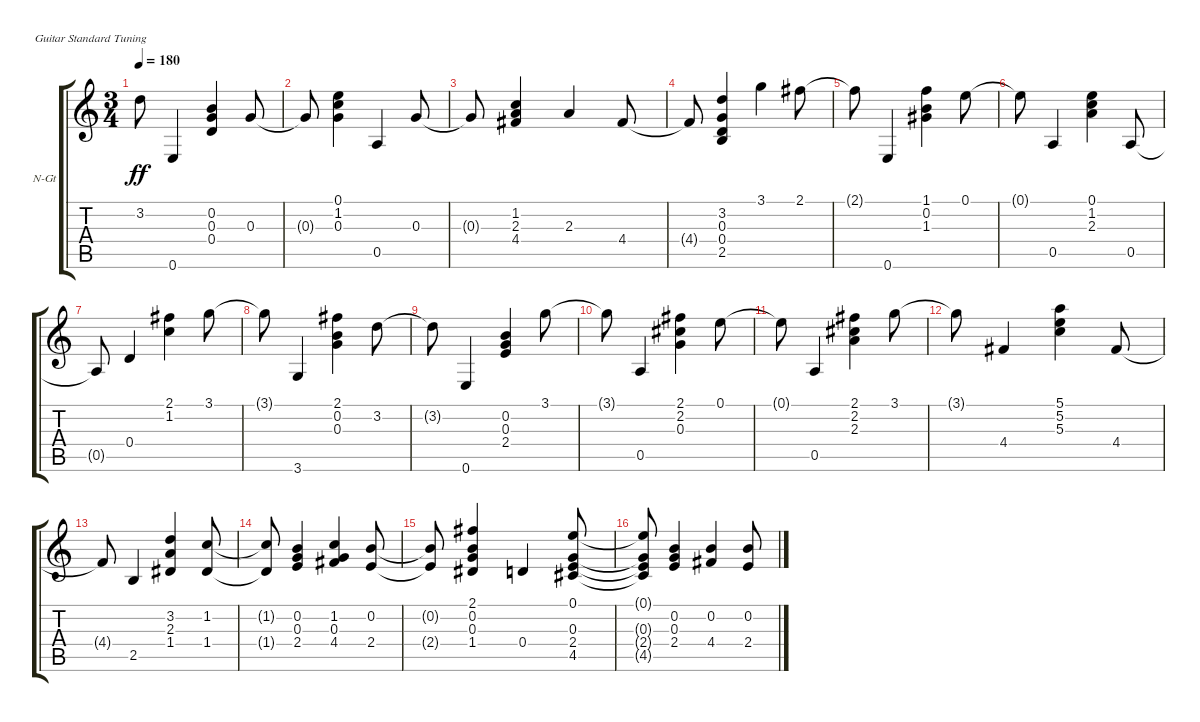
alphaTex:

\bracketExtendMode groupsimilarinstruments
\firstSystemTrackNameOrientation horizontal
\otherSystemsTrackNameOrientation horizontal
\track ("Track 1" "N-Gt") {instrument acousticguitarnylon}
\staff {score tabs}
\tuning (E4 B3 G3 D3 A2 E2)
\ts (3 4)
\tempo 180
\clef g2
\ks c
3.2{t}.8{dy ff} 0.6.4 (0.2 0.3 0.4).4 0.3.8 |
0.3{t}.8 (0.1 1.2 0.3).4 0.5.4 0.3.8 |
0.3{t}.8 (1.2 2.3 4.4).4 2.3.4 4.4.8 |
4.4{t}.8 (3.2 0.3 0.4 2.5).4 3.1.4 2.1.8 |
2.1{t}.8 0.6.4 (1.1 0.2 1.3).4 0.1.8 |
0.1{t}.8 0.5.4 (0.1 1.2 2.3).4 0.5.8 |
0.5{t}.8 0.4.4 (2.1 1.2).4 3.1.8 |
3.1{t}.8 3.6.4 (2.1 0.2 0.3).4 3.2.8 |
3.2{t}.8 0.6.4 (0.2 0.3 2.4).4 3.1.8 |
3.1{t}.8 0.5.4 (2.1 2.2 0.3).4 0.1.8 |
0.1{t}.8 0.5.4 (2.1 2.2 2.3).4 3.1.8 |
3.1{t}.8 4.4.4 (5.1 5.2 5.3).4 4.4.8 |
4.4{t}.8 2.5.4 (3.2 2.3 1.4).4 (1.2 1.4).8 |
(1.2{t} 1.4{t}).8 (0.2 0.3 2.4).4 (1.2 0.3 4.4).4 (0.2 2.4).8 |
(0.2{t} 2.4{t}).8 (2.1 0.2 0.3 1.4).4 0.4.4 (0.1 0.3 2.4 4.5).8 |
(0.1{t} 0.3{t} 2.4{t} 4.5{t}).8 (0.2 0.3 2.4).4 (0.2 4.4).4 (0.2 2.4).8
